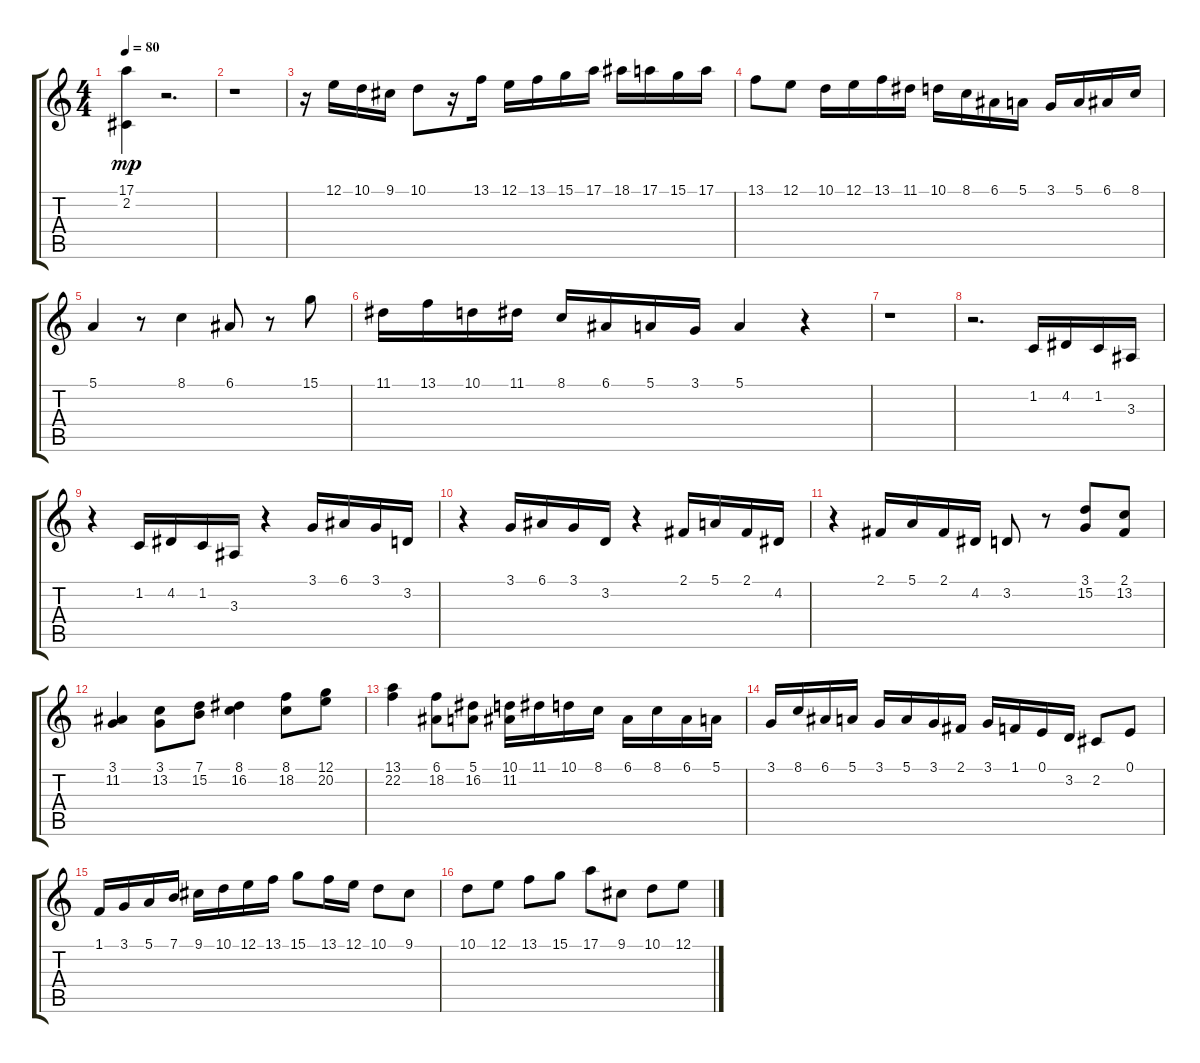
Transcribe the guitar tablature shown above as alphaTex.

\track "" {instrument churchorgan}
\staff {score tabs}
\tuning (E4 B3 G3 D3 A2 E2) {hide}
\ts (4 4)
\tempo 80
\clef g2
\ks c
(17.1 2.2).4{dy mp} r.2{d} |
r.1 |
r.16 12.1.16 10.1.16 9.1.16 10.1.8 r.16 13.1.16 12.1.16 13.1.16 15.1.16 17.1.16 18.1.16 17.1.16 15.1.16 17.1.16 |
13.1.8 12.1.8 10.1.16 12.1.16 13.1.16 11.1.16 10.1.16 8.1.16 6.1.16 5.1.16 3.1.16 5.1.16 6.1.16 8.1.16 |
5.1.4 r.8 8.1.4 6.1.8 r.8 15.1.8 |
11.1.16 13.1.16 10.1.16 11.1.16 8.1.16 6.1.16 5.1.16 3.1.16 5.1.4 r.4 |
r.1 |
r.2{d} 1.2.16 4.2.16 1.2.16 3.3.16 |
r.4 1.2.16 4.2.16 1.2.16 3.3.16 r.4 3.1.16 6.1.16 3.1.16 3.2.16 |
r.4 3.1.16 6.1.16 3.1.16 3.2.16 r.4 2.1.16 5.1.16 2.1.16 4.2.16 |
r.4 2.1.16 5.1.16 2.1.16 4.2.16 3.2.8 r.8 (3.1 15.2).8 (2.1 13.2).8 |
(3.1 11.2).4 (3.1 13.2).8 (7.1 15.2).8 (8.1 16.2).4 (8.1 18.2).8 (12.1 20.2).8 |
(13.1 22.2).4 (6.1 18.2).8 (5.1 16.2).8 (10.1 11.2).16 11.1.16 10.1.16 8.1.16 6.1.16 8.1.16 6.1.16 5.1.16 |
3.1.16 8.1.16 6.1.16 5.1.16 3.1.16 5.1.16 3.1.16 2.1.16 3.1.16 1.1.16 0.1.16 3.2.16 2.2.8 0.1.8 |
1.1.16 3.1.16 5.1.16 7.1.16 9.1.16 10.1.16 12.1.16 13.1.16 15.1.8 13.1.16 12.1.16 10.1.8 9.1.8 |
10.1.8 12.1.8 13.1.8 15.1.8 17.1.8 9.1.8 10.1.8 12.1.8
